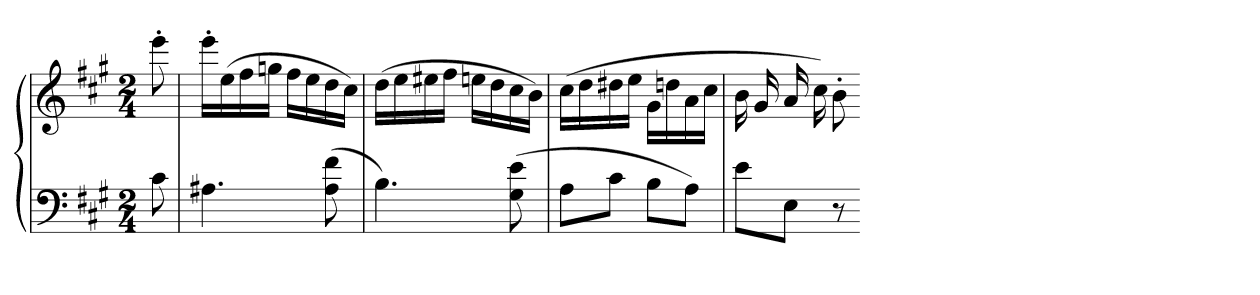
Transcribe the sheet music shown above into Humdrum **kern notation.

**kern	**kern
*part1	*part1
*staff2	*staff1
*clefF4	*clefG2
*k[f#c#g#]	*k[f#c#g#]
*A:	*A:
*M2/4	*M2/4
=	=
8c#	8eee'
=61	=61
4.A#X	16eee'LL
.	(16ee
.	16ff#
.	16ggnJJ
.	16ff#LL
.	16ee
(8A# 8f#	16dd
.	16cc#JJ)
=62	=62
4.B)	(16ddLL
.	16ee
.	16ee#X
.	16ff#JJ
.	16eenLL
.	16dd
(8G# 8e	16cc#
.	16bJJ)
=63	=63
8AL	(16cc#LL
.	16dd
8c#J	16dd#X
.	16eeJJ
8BL	16g#LL
.	16ddn
8AJ)	16a
.	16cc#JJ
=64	=64
8eL	16b
.	16g#
8EJ	16a
.	16cc#)
8r	8b'
=-	=-
*-	*-
